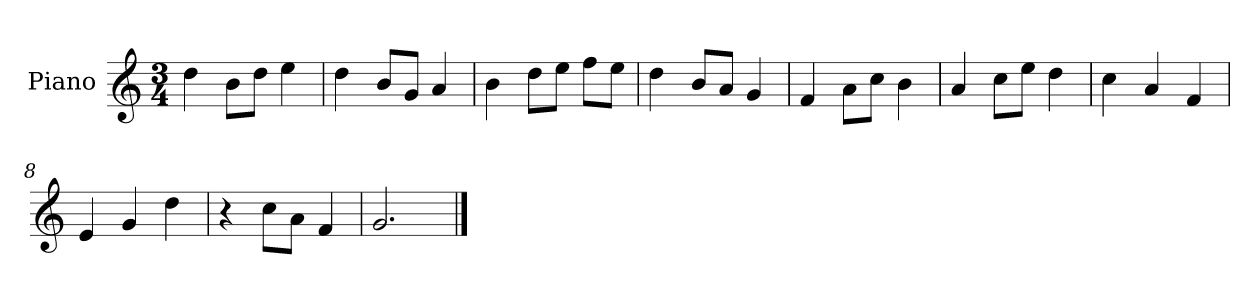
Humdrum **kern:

**kern
*part1
*staff1
*I"Piano
*I'Pno.
*clefG2
*k[]
*M3/4
*MM120
=1
4dd\
8b\L
8dd\J
4ee\
=2
4dd\
8b/L
8g/J
4a/
=3
4b\
8dd\L
8ee\J
8ff\L
8ee\J
=4
4dd\
8b/L
8a/J
4g/
=5
4f/
8a\L
8cc\J
4b\
=6
4a/
8cc\L
8ee\J
4dd\
=7
4cc\
4a/
4f/
=8
4e/
4g/
4dd\
=9
4r
8cc\L
8a\J
4f/
=10
2.g/
==
*-
